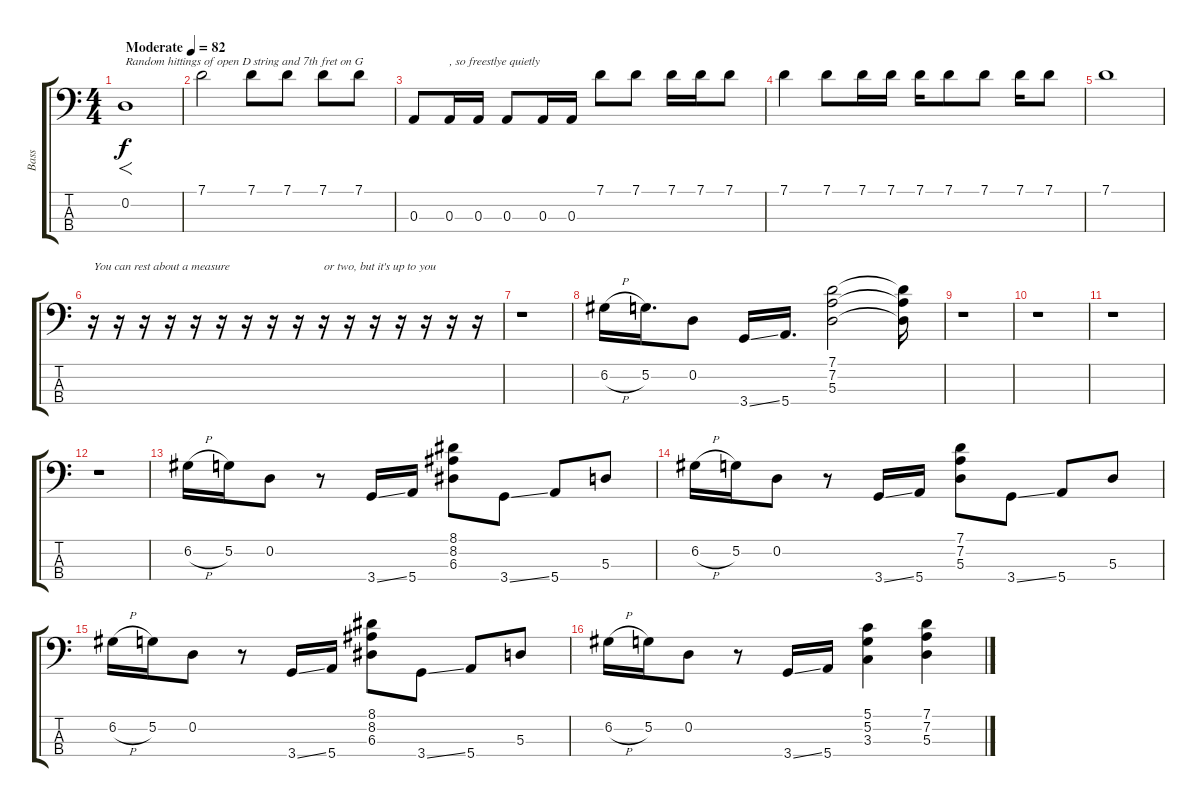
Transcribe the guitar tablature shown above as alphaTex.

\track ("Bass" "Bass") {instrument electricbassfinger}
\staff {score tabs}
\tuning (G2 D2 A1 E1) {hide}
\ts (4 4)
\tempo (82 "Moderate")
\clef f4
\ks c
0.2.1{f txt "Random hittings of open D string and 7th fret on G" dy f instrument electricbassfinger} |
7.1.2 7.1.8 7.1.8 7.1.8 7.1.8 |
0.3.8 0.3.16{txt ", so freestlye quietly"} 0.3.16 0.3.8 0.3.16 0.3.16 7.1.8 7.1.8 7.1.16 7.1.16 7.1.8 |
7.1.4 7.1.8 7.1.16 7.1.16 7.1.16 7.1.8 7.1.8 7.1.16 7.1.8 |
7.1.1 |
r.16{txt "You can rest about a measure"} r.16 r.16 r.16 r.16 r.16 r.16 r.16 r.16 r.16{txt "or two, but it's up to you"} r.16 r.16 r.16 r.16 r.16 r.16 |
r.1 |
6.2{h}.16 5.2.16{d} 0.2.8 3.4{ss}.16 5.4.16{d} (7.1 7.2 5.3).2 (7.1{t} 7.2{t} 5.3{t}).16 |
r.1 |
r.1 |
r.1 |
r.1 |
6.2{h}.16 5.2.16 0.2.8 r.8 3.4{ss}.16 5.4.16 (8.1 8.2 6.3).8 3.4{ss}.8 5.4.8 5.3.8 |
6.2{h}.16 5.2.16 0.2.8 r.8 3.4{ss}.16 5.4.16 (7.1 7.2 5.3).8 3.4{ss}.8 5.4.8 5.3.8 |
6.2{h}.16 5.2.16 0.2.8 r.8 3.4{ss}.16 5.4.16 (8.1 8.2 6.3).8 3.4{ss}.8 5.4.8 5.3.8 |
6.2{h}.16 5.2.16 0.2.8 r.8 3.4{ss}.16 5.4.16 (5.1 5.2 3.3).4 (7.1 7.2 5.3).4
